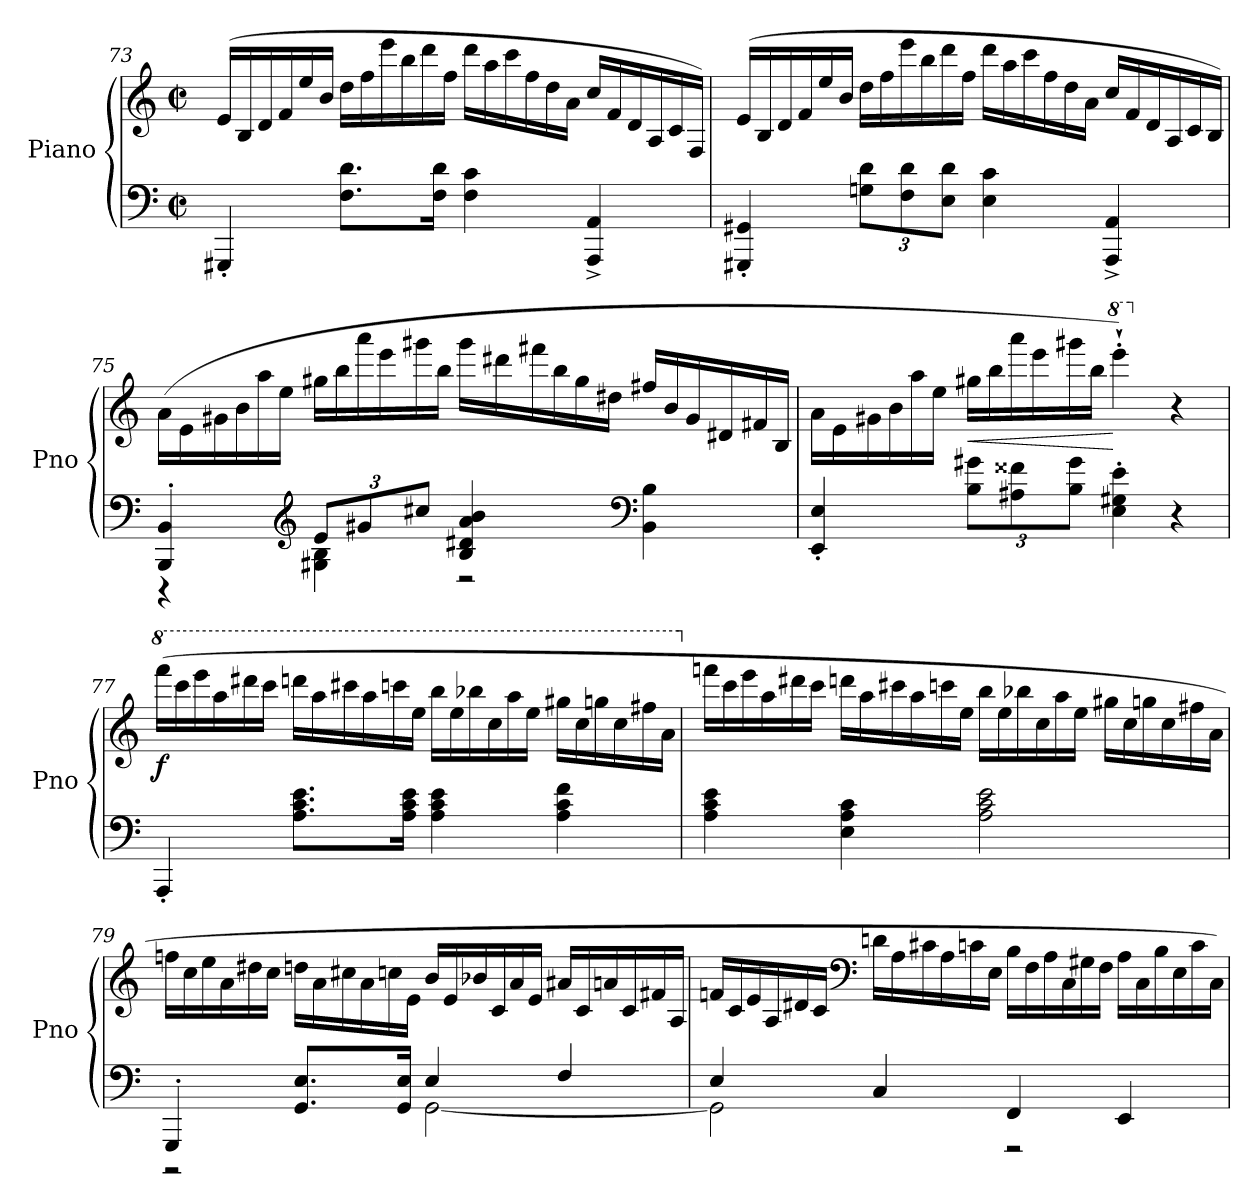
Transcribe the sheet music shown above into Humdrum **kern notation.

**kern	**kern	**dynam
*part1	*part1	*part1
*staff2	*staff1	*staff1/2
*I"Piano	*	*
*I'Pno	*	*
*clefF4	*clefG2	*
*k[]	*k[]	*
*M4/4	*M4/4	*
*met(c|)	*met(c|)	*
*	*Xtuplet	*
=73	=73	=73
4GGG#X'/	(>24e/LL	.
.	24B/	.
.	24d/	.
.	24f/	.
.	24ee/	.
.	24b/JJ	.
!	!	!LO:DY:b=2
8.F\ 8.d\L	24dd\LL	other-dynamics
.	24ff\	.
.	24eee\	.
.	24bb\	.
.	24ddd\	.
16F\ 16d\Jk	.	.
.	24ff\JJ	.
4F\ 4c\	24ddd\LL	.
.	24aa\	.
.	24ccc\	.
.	24ff\	.
.	24dd\	.
.	24a\JJ	.
4AAA/^ 4AA/^	24cc/LL	.
.	24f/	.
.	24d/	.
.	24A/	.
.	24c/	.
.	24F/JJ)	.
!!LO:LB:g=z
=74	=74	=74
4GGG#X/' 4GG#X/'	(>24e/LL	.
.	24B/	.
.	24d/	.
.	24f/	.
.	24ee/	.
.	24b/JJ	.
*Xbrackettup	*	*
12Gn\ 12d\L	24dd\LL	.
.	24ff\	.
12F\ 12d\	24eee\	.
.	24bb\	.
12E\ 12d\J	24ddd\	.
.	24ff\JJ	.
4E\ 4c\	24ddd\LL	.
.	24aa\	.
.	24ccc\	.
.	24ff\	.
.	24dd\	.
.	24a\JJ	.
4AAA/^ 4AA/^	24cc/LL	.
.	24f/	.
.	24d/	.
.	24A/	.
.	24c/	.
.	24B/JJ)	.
!!LO:LB:g=z
=75	=75	=75
*^	*	*
4BBB/' 4BB/'	4r	(>24a\LL	.
.	.	24e\	.
.	.	24g#X\	.
.	.	24b\	.
.	.	24aa\	.
.	.	24ee\JJ	.
*clefG2	*	*	*
12e/L	4G#X\ 4B\	24gg#X\LL	.
.	.	24bb\	.
12g#X/	.	24aaa\	.
.	.	24eee\	.
12cc#X/J	.	24ggg#X\	.
.	.	24bb\JJ	.
4B/ 4d#X/ 4a/ 4b/	2r	24ggg#\LL	.
.	.	24ddd#X\	.
.	.	24fff#X\	.
.	.	24bb\	.
.	.	24gg#\	.
.	.	24dd#X\JJ	.
*clefF4	*	*	*
4BB\ 4B\	.	24ff#X/LL	.
.	.	24b/	.
.	.	24g#/	.
.	.	24d#X/	.
.	.	24f#X/	.
.	.	24B/JJ	.
*v	*v	*	*
=76	=76	=76
4EE/' 4E/'	24a\LL	.
.	24e\	.
.	24g#X\	.
.	24b\	.
.	24aa\	.
.	24ee\JJ	.
!	!	!LO:HP:b
12B\ 12g#X\L	24gg#X\LL	<
.	24bb\	.
12A#X\ 12f##X\	24aaa\	.
.	24eee\	.
12B\ 12g#\J	24ggg#X\	.
.	24bb\JJ	.
*	*8va	*
4E\' 4G#X\' 4e\'	4eeee'`\)	[
*	*X8va	*
4r	4r	.
!!LO:LB:g=z
=77	=77	=77
*	*8va	*
!	!	!LO:DY:b
4AAA'/	(>24ffff\LL	f
.	24cccc\	.
.	24eeee\	.
.	24aaa\	.
.	24dddd#X\	.
.	24cccc\JJ	.
8.A\ 8.c\ 8.e\L	24ddddn\LL	.
.	24aaa\	.
.	24cccc#X\	.
.	24aaa\	.
.	24ccccn\	.
16A\ 16c\ 16e\Jk	.	.
.	24eee\JJ	.
4A\ 4c\ 4e\	24bbb\LL	.
.	24eee\	.
.	24bbb-X\	.
.	24ccc\	.
.	24aaa\	.
.	24eee\JJ	.
4A\ 4c\ 4f\	24ggg#X\LL	.
.	24ccc\	.
.	24gggn\	.
.	24ccc\	.
.	24fff#X\	.
.	24aa\JJ	.
!!LO:PB:g=z
=78	=78	=78
*	*X8va	*
4A\ 4c\ 4e\	24fffn\LL	.
.	24ccc\	.
.	24eee\	.
.	24aa\	.
.	24ddd#X\	.
.	24ccc\JJ	.
4E\ 4A\ 4c\	24dddn\LL	.
.	24aa\	.
.	24ccc#X\	.
.	24aa\	.
.	24cccn\	.
.	24ee\JJ	.
2A\ 2c\ 2e\	24bb\LL	.
.	24ee\	.
.	24bb-X\	.
.	24cc\	.
.	24aa\	.
.	24ee\JJ	.
.	24gg#X\LL	.
.	24cc\	.
.	24ggn\	.
.	24cc\	.
.	24ff#X\	.
.	24a\JJ	.
!!LO:LB:g=z
=79	=79	=79
*^	*	*
4GGG'/	2r	24ffn\LL	.
.	.	24cc\	.
.	.	24ee\	.
.	.	24a\	.
.	.	24dd#X\	.
.	.	24cc\JJ	.
8.GG/ 8.E/L	.	24ddn\LL	.
.	.	24a\	.
.	.	24cc#X\	.
.	.	24a\	.
.	.	24ccn\	.
16GG/ 16E/Jk	.	.	.
.	.	24e\JJ	.
4E/	[2GG\	24b/LL	.
.	.	24e/	.
.	.	24b-X/	.
.	.	24c/	.
.	.	24a/	.
.	.	24e/JJ	.
4F/	.	24a#X/LL	.
.	.	24c/	.
.	.	24an/	.
.	.	24c/	.
.	.	24f#X/	.
.	.	24A/JJ	.
=80	=80	=80	=80
4E/	2GG\]	24fn/LL	.
.	.	24c/	.
.	.	24e/	.
.	.	24A/	.
.	.	24d#X/	.
.	.	24c/JJ	.
*	*	*clefF4	*
4C/	.	24dn\LL	.
.	.	24A\	.
.	.	24c#X\	.
.	.	24A\	.
.	.	24cn\	.
.	.	24E\JJ	.
4FF/	2r	24B\LL	.
.	.	24F\	.
.	.	24A\	.
.	.	24C\	.
.	.	24G#X\	.
.	.	24F\JJ	.
4EE/	.	24A\LL	.
.	.	24C\	.
.	.	24B\	.
.	.	24E\	.
.	.	24c\	.
.	.	24C\JJ)	.
*v	*v	*	*
=	=	=
*-	*-	*-
